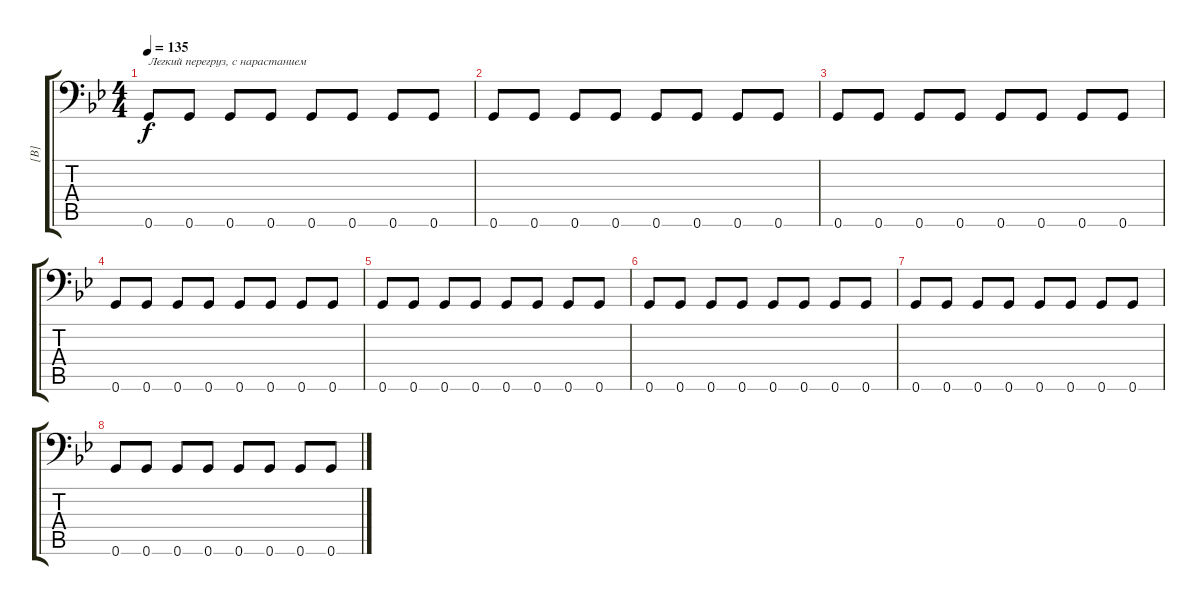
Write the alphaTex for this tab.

\track ("[B]" "[B]") {instrument distortionguitar}
\staff {score tabs}
\tuning (A3 E3 C3 G2 D2 G1) {hide}
\ts (4 4)
\tempo 135
\clef f4
\ks gminor
0.6.8{txt "Легкий перегруз, с нарастанием" dy f volume 2} 0.6.8{volume 14} 0.6.8 0.6.8 0.6.8 0.6.8 0.6.8 0.6.8 |
0.6.8 0.6.8 0.6.8 0.6.8 0.6.8 0.6.8 0.6.8 0.6.8 |
0.6.8 0.6.8 0.6.8 0.6.8 0.6.8 0.6.8 0.6.8 0.6.8 |
0.6.8 0.6.8 0.6.8 0.6.8 0.6.8 0.6.8 0.6.8 0.6.8 |
0.6.8 0.6.8 0.6.8 0.6.8 0.6.8 0.6.8 0.6.8 0.6.8 |
0.6.8 0.6.8 0.6.8 0.6.8 0.6.8 0.6.8 0.6.8 0.6.8 |
0.6.8 0.6.8 0.6.8 0.6.8 0.6.8 0.6.8 0.6.8 0.6.8 |
0.6.8 0.6.8 0.6.8 0.6.8 0.6.8 0.6.8 0.6.8 0.6.8
